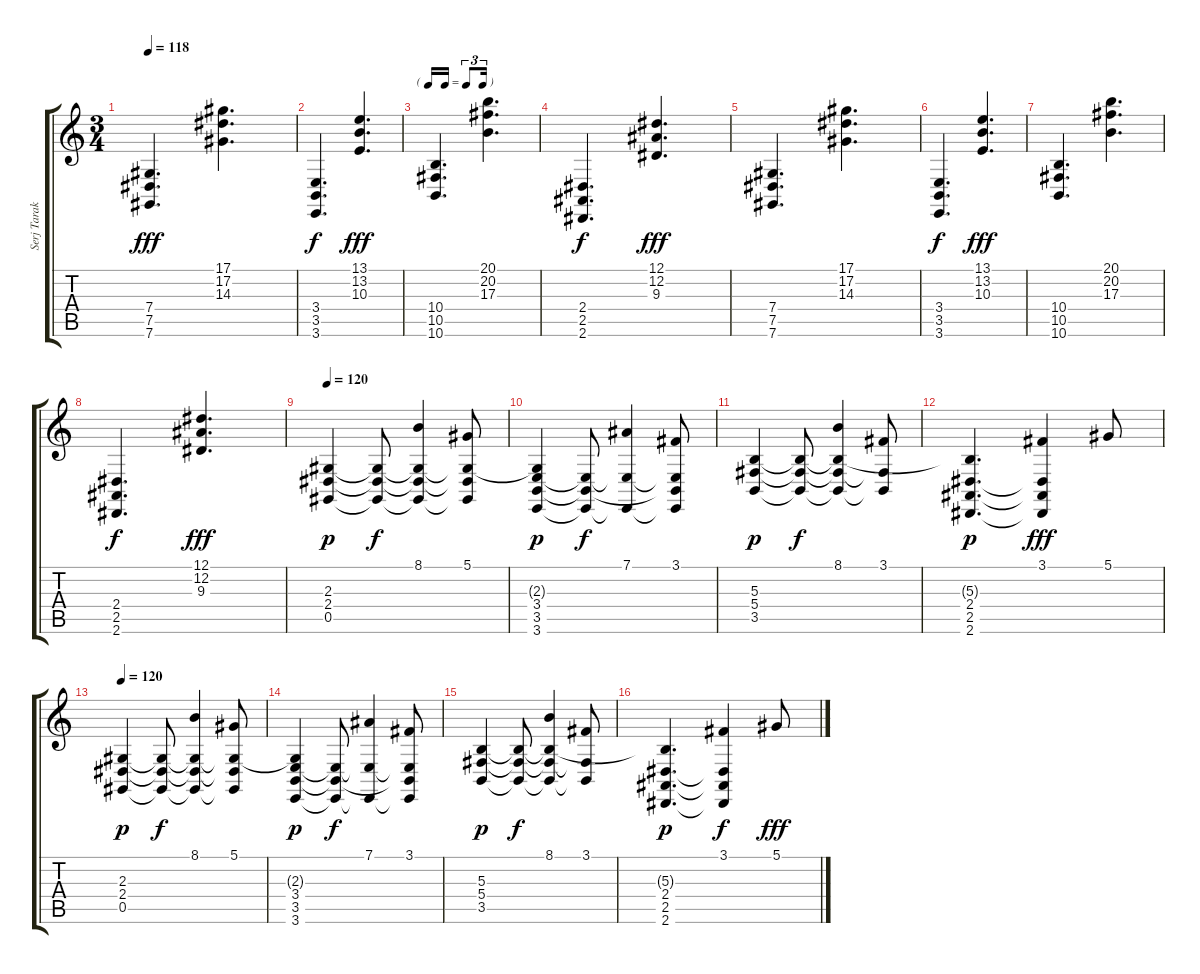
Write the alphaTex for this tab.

\track ("Serj Tarakian" "Serj Tarak") {instrument acousticgrandpiano}
\staff {score tabs}
\tuning (Eb4 Bb3 Gb3 Db3 Ab2 Db2) {hide}
\ts (3 4)
\tempo 118
\clef g2
\ks c
(7.4 7.5 7.6).4{d dy fff volume 10} (17.1 17.2 14.3).4{d} |
(3.4 3.5 3.6).4{d dy f} (13.1 13.2 10.3).4{d dy fff} |
\tf triplet16th
(10.4 10.5 10.6).4{d} (20.1 20.2 17.3).4{d} |
(2.4 2.5 2.6).4{d dy f} (12.1 12.2 9.3).4{d dy fff} |
(7.4 7.5 7.6).4{d volume 10} (17.1 17.2 14.3).4{d} |
(3.4 3.5 3.6).4{d dy f} (13.1 13.2 10.3).4{d dy fff} |
(10.4 10.5 10.6).4{d} (20.1 20.2 17.3).4{d} |
(2.4 2.5 2.6).4{d dy f} (12.1 12.2 9.3).4{d dy fff} |
\tempo 120
(2.3 2.4 0.5).4{dy p volume 16} (2.3{t} 2.4{t} 0.5{t}).8{dy f} (8.1 2.3{t} 2.4{t} 0.5{t}).4 (5.1 2.3{t} 2.4{t} 0.5{t}).8 |
(2.3{t} 3.4 3.5 3.6).4{dy p} (3.4{t} 3.5{t} 3.6{t}).8{dy f} (7.1 3.4{t} 3.6{t}).4 (3.1 3.4{t} 3.5{t} 3.6{t}).8 |
(5.3 5.4 3.5).4{dy p} (5.3{t} 5.4{t} 3.5{t}).8{dy f} (8.1 5.3{t} 5.4{t} 3.5{t}).4 (3.1 5.4{t} 3.5{t}).8 |
(5.3{t} 2.4 2.5 2.6).4{d dy p} (3.1 2.4{t} 2.5{t} 2.6{t}).4{dy fff} 5.1.8 |
\tempo 120
(2.3 2.4 0.5).4{dy p} (2.3{t} 2.4{t} 0.5{t}).8{dy f} (8.1 2.3{t} 2.4{t} 0.5{t}).4 (5.1 2.3{t} 2.4{t} 0.5{t}).8 |
(2.3{t} 3.4 3.5 3.6).4{dy p} (3.4{t} 3.5{t} 3.6{t}).8{dy f} (7.1 3.4{t} 3.6{t}).4 (3.1 3.4{t} 3.5{t} 3.6{t}).8 |
(5.3 5.4 3.5).4{dy p} (5.3{t} 5.4{t} 3.5{t}).8{dy f} (8.1 5.3{t} 5.4{t} 3.5{t}).4 (3.1 5.4{t} 3.5{t}).8 |
(5.3{t} 2.4 2.5 2.6).4{d dy p} (3.1 2.4{t} 2.5{t} 2.6{t}).4{dy f} 5.1.8{dy fff}
